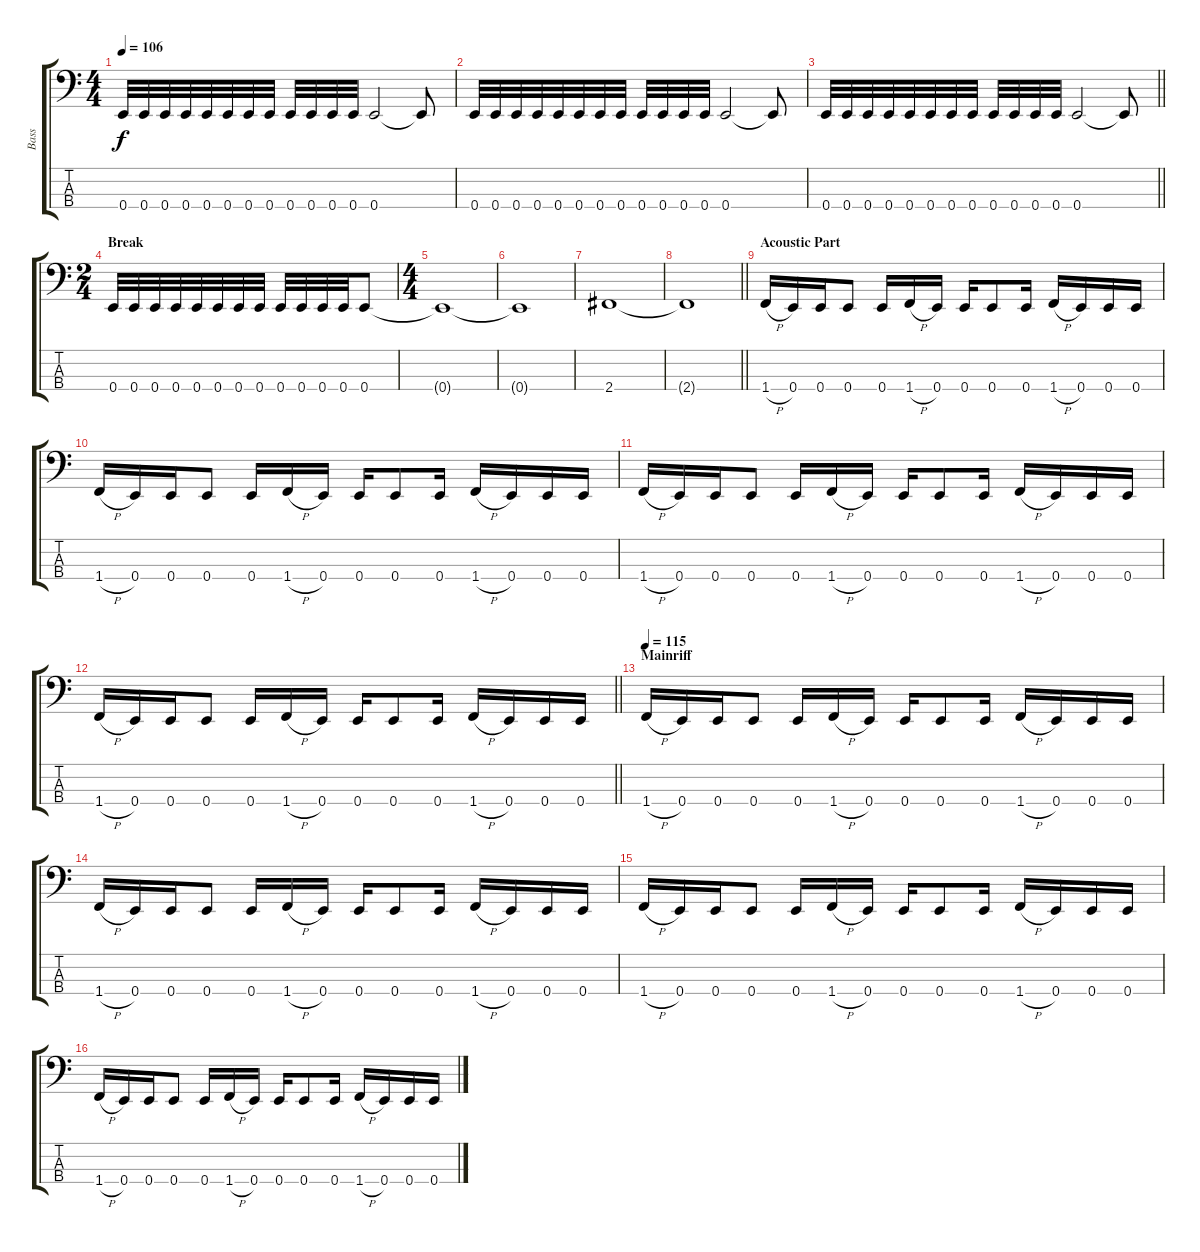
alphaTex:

\track ("Bass" "Bass") {instrument electricbassfinger}
\staff {score tabs}
\tuning (G2 D2 A1 E1) {hide}
\ts (4 4)
\tempo 106
\clef f4
\ks c
0.4.32{dy f} 0.4.32 0.4.32 0.4.32 0.4.32 0.4.32 0.4.32 0.4.32 0.4.32 0.4.32 0.4.32 0.4.32 0.4.2 0.4{t}.8 |
0.4.32 0.4.32 0.4.32 0.4.32 0.4.32 0.4.32 0.4.32 0.4.32 0.4.32 0.4.32 0.4.32 0.4.32 0.4.2 0.4{t}.8 |
\barLineRight lightlight
0.4.32 0.4.32 0.4.32 0.4.32 0.4.32 0.4.32 0.4.32 0.4.32 0.4.32 0.4.32 0.4.32 0.4.32 0.4.2 0.4{t}.8 |
\ts (2 4)
\section ("" "Break")
0.4.32 0.4.32 0.4.32 0.4.32 0.4.32 0.4.32 0.4.32 0.4.32 0.4.32 0.4.32 0.4.32 0.4.32 0.4.8 |
\ts (4 4)
0.4{t}.1 |
0.4{t}.1 |
2.4.1 |
\barLineRight lightlight
2.4{t}.1 |
\section ("" "Acoustic Part")
1.4{h}.16 0.4.16 0.4.16 0.4.8 0.4.16 1.4{h}.16 0.4.16 0.4.16 0.4.8 0.4.16 1.4{h}.16 0.4.16 0.4.16 0.4.16 |
1.4{h}.16 0.4.16 0.4.16 0.4.8 0.4.16 1.4{h}.16 0.4.16 0.4.16 0.4.8 0.4.16 1.4{h}.16 0.4.16 0.4.16 0.4.16 |
1.4{h}.16 0.4.16 0.4.16 0.4.8 0.4.16 1.4{h}.16 0.4.16 0.4.16 0.4.8 0.4.16 1.4{h}.16 0.4.16 0.4.16 0.4.16 |
\barLineRight lightlight
1.4{h}.16 0.4.16 0.4.16 0.4.8 0.4.16 1.4{h}.16 0.4.16 0.4.16 0.4.8 0.4.16 1.4{h}.16 0.4.16 0.4.16 0.4.16 |
\section ("" "Mainriff")
\tempo 115
1.4{h}.16 0.4.16 0.4.16 0.4.8 0.4.16 1.4{h}.16 0.4.16 0.4.16 0.4.8 0.4.16 1.4{h}.16 0.4.16 0.4.16 0.4.16 |
1.4{h}.16 0.4.16 0.4.16 0.4.8 0.4.16 1.4{h}.16 0.4.16 0.4.16 0.4.8 0.4.16 1.4{h}.16 0.4.16 0.4.16 0.4.16 |
1.4{h}.16 0.4.16 0.4.16 0.4.8 0.4.16 1.4{h}.16 0.4.16 0.4.16 0.4.8 0.4.16 1.4{h}.16 0.4.16 0.4.16 0.4.16 |
1.4{h}.16 0.4.16 0.4.16 0.4.8 0.4.16 1.4{h}.16 0.4.16 0.4.16 0.4.8 0.4.16 1.4{h}.16 0.4.16 0.4.16 0.4.16
